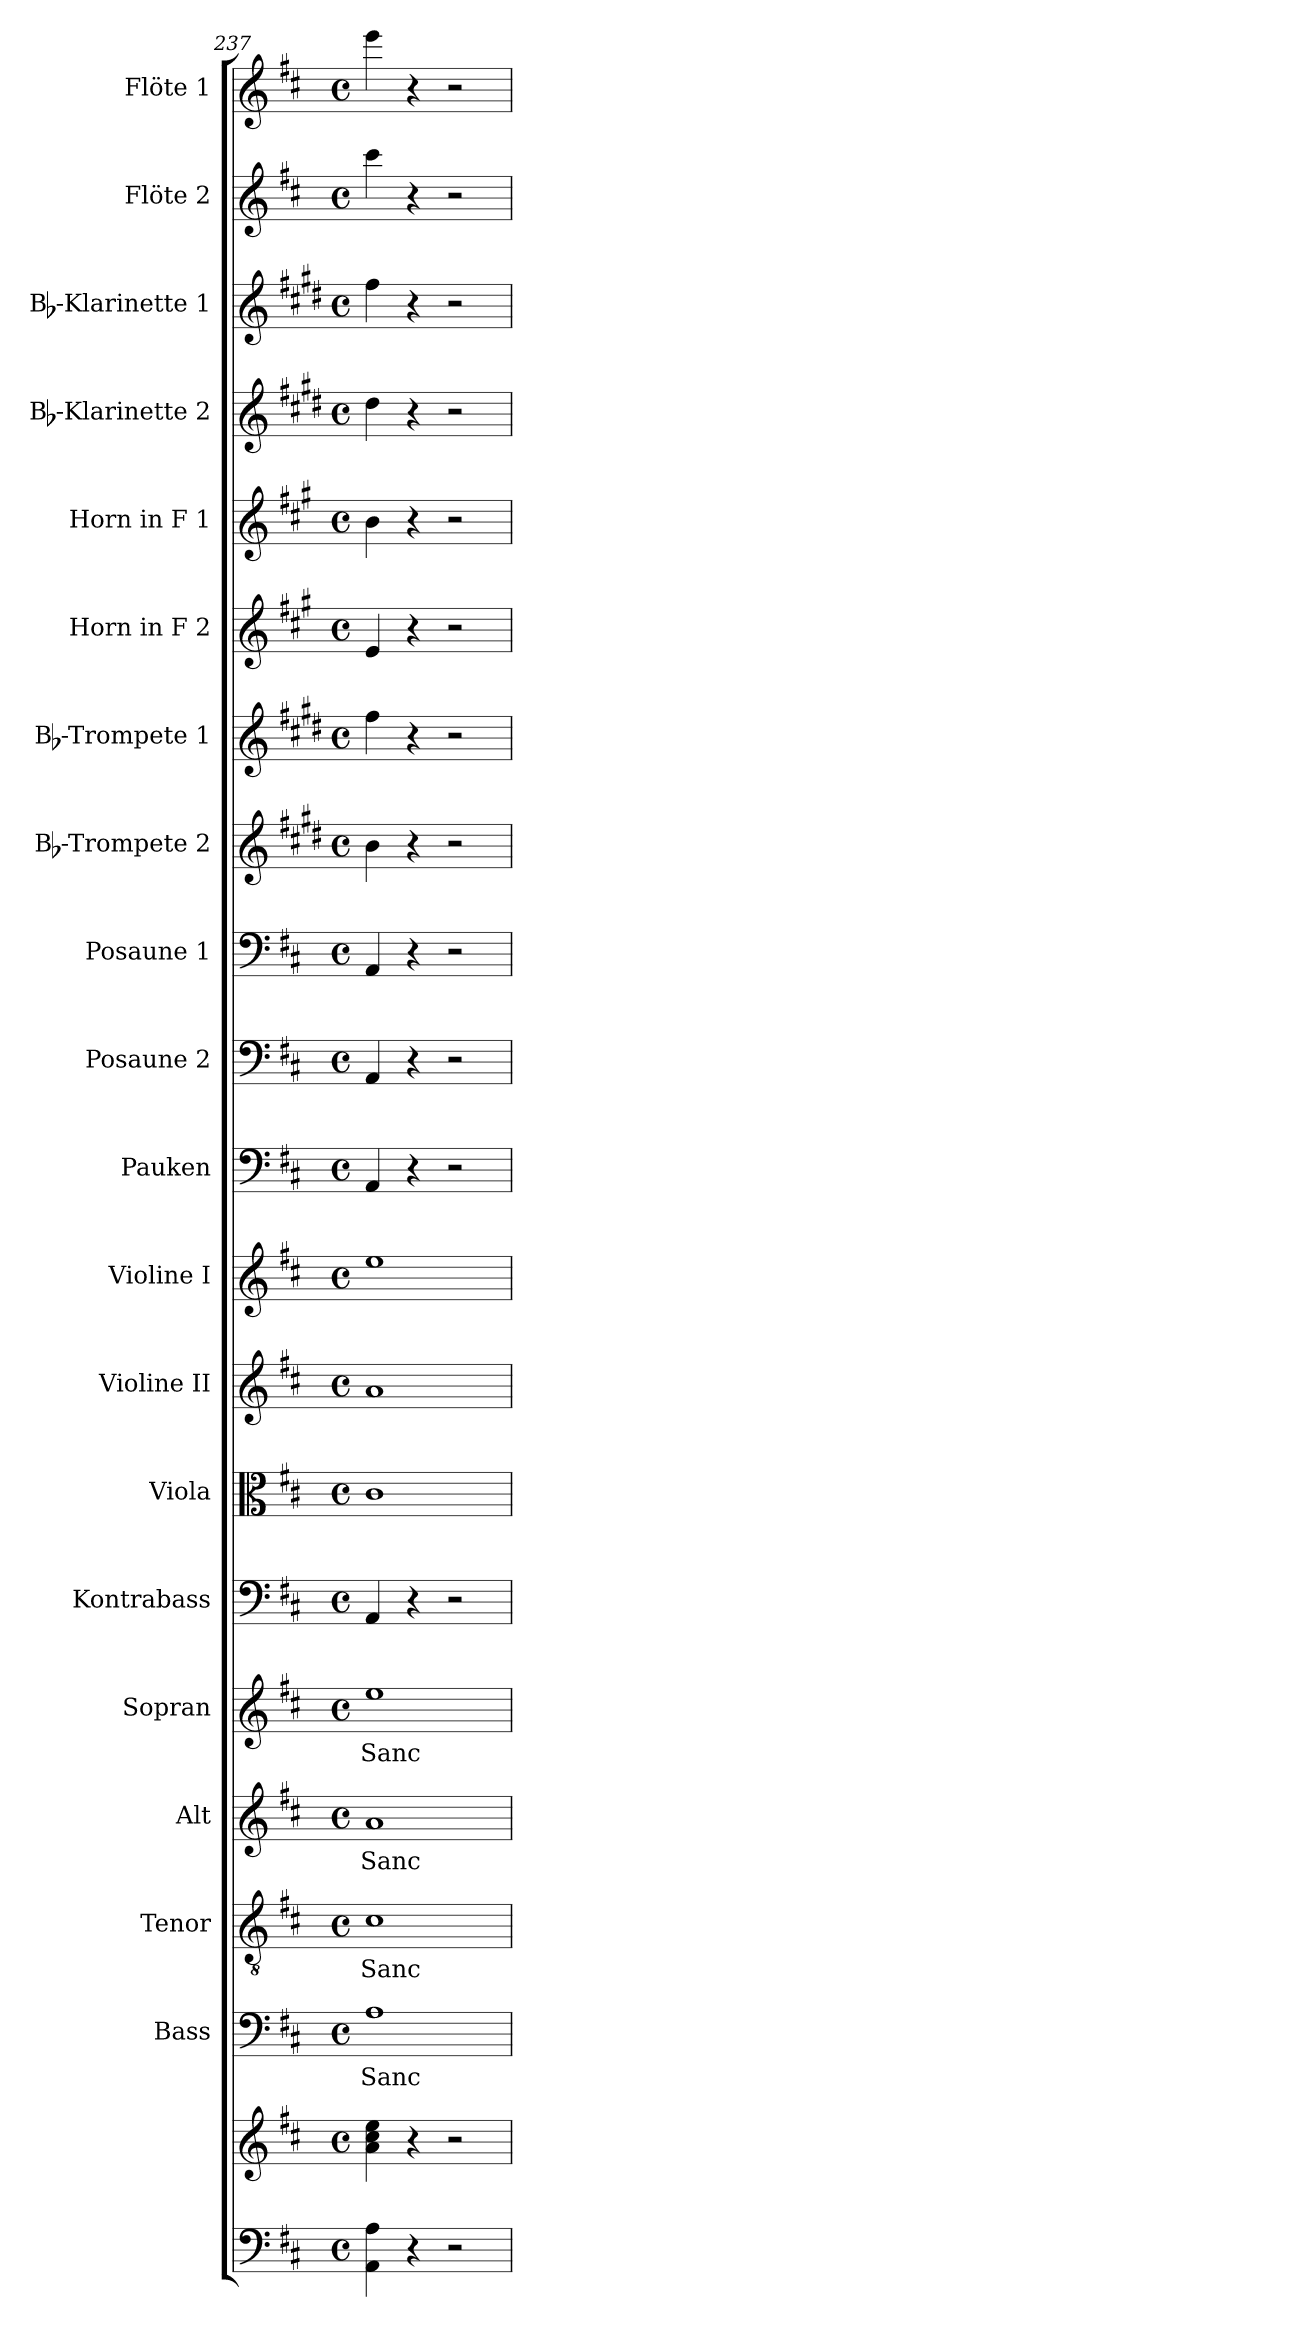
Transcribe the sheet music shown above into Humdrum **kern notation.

**kern	**kern	**kern	**text	**kern	**text	**kern	**text	**kern	**text	**kern	**kern	**kern	**kern	**kern	**kern	**kern	**kern	**kern	**kern	**kern	**kern	**kern	**kern	**kern
*part20	*part20	*part19	*part19	*part18	*part18	*part17	*part17	*part16	*part16	*part15	*part14	*part13	*part12	*part11	*part10	*part9	*part8	*part7	*part6	*part5	*part4	*part3	*part2	*part1
*staff21	*staff20	*staff19	*staff19	*staff18	*staff18	*staff17	*staff17	*staff16	*staff16	*staff15	*staff14	*staff13	*staff12	*staff11	*staff10	*staff9	*staff8	*staff7	*staff6	*staff5	*staff4	*staff3	*staff2	*staff1
*	*	*I"Bass	*	*I"Tenor	*	*I"Alt	*	*I"Sopran	*	*I"Kontrabass	*I"Viola	*I"Violine II	*I"Violine I	*I"Pauken	*I"Posaune 2	*I"Posaune 1	*I"Bb-Trompete 2	*I"Bb-Trompete 1	*I"Horn in F 2	*I"Horn in F 1	*I"Bb-Klarinette 2	*I"Bb-Klarinette 1	*I"Flöte 2	*I"Flöte 1
*	*	*I'B.	*	*I'T.	*	*I'A.	*	*I'S.	*	*I'Kb.	*I'Vla.	*I'Vl. II	*I'Vl. I	*I'Pk.	*I'Pos. 2	*I'Pos. 1	*I'Bb Trp. 2	*I'Bb Trp. 1	*	*	*I'Bb Kl. 2	*I'Bb Kl. 1	*I'Fl. 2	*I'Fl. 1
*clefF4	*clefG2	*clefF4	*	*clefGv2	*	*clefG2	*	*clefG2	*	*clefF4	*clefC3	*clefG2	*clefG2	*clefF4	*clefF4	*clefF4	*clefG2	*clefG2	*clefG2	*clefG2	*clefG2	*clefG2	*clefG2	*clefG2
*	*	*	*	*	*	*	*	*	*	*ITrd7c12	*	*	*	*	*	*	*ITrd1c2	*ITrd1c2	*ITrd4c7	*ITrd4c7	*ITrd1c2	*ITrd1c2	*	*
*k[f#c#]	*k[f#c#]	*k[f#c#]	*	*k[f#c#]	*	*k[f#c#]	*	*k[f#c#]	*	*k[f#c#]	*k[f#c#]	*k[f#c#]	*k[f#c#]	*k[f#c#]	*k[f#c#]	*k[f#c#]	*k[f#c#]	*k[f#c#]	*k[f#c#]	*k[f#c#]	*k[f#c#]	*k[f#c#]	*k[f#c#]	*k[f#c#]
*D:	*D:	*D:	*	*D:	*	*D:	*	*D:	*	*D:	*D:	*D:	*D:	*D:	*D:	*D:	*D:	*D:	*D:	*D:	*D:	*D:	*D:	*D:
*M4/4	*M4/4	*M4/4	*	*M4/4	*	*M4/4	*	*M4/4	*	*M4/4	*M4/4	*M4/4	*M4/4	*M4/4	*M4/4	*M4/4	*M4/4	*M4/4	*M4/4	*M4/4	*M4/4	*M4/4	*M4/4	*M4/4
*met(c)	*met(c)	*met(c)	*	*met(c)	*	*met(c)	*	*met(c)	*	*met(c)	*met(c)	*met(c)	*met(c)	*met(c)	*met(c)	*met(c)	*met(c)	*met(c)	*met(c)	*met(c)	*met(c)	*met(c)	*met(c)	*met(c)
=237	=237	=237	=237	=237	=237	=237	=237	=237	=237	=237	=237	=237	=237	=237	=237	=237	=237	=237	=237	=237	=237	=237	=237	=237
!	!	!	!LO:LY:b	!	!LO:LY:b	!	!LO:LY:b	!	!LO:LY:b	!	!	!	!	!	!	!	!	!	!	!	!	!	!	!
4AA\ 4A\	4a\ 4cc#\ 4ee\	1A	Sanc-	1c#	Sanc-	1a	Sanc-	1ee	Sanc-	4AAA/	1c#	1a	1ee	4AA/	4AA/	4AA/	4a\	4ee\	4A/	4e\	4cc#\	4ee\	4ccc#\	4eee\
4r	4r	.	.	.	.	.	.	.	.	4r	.	.	.	4r	4r	4r	4r	4r	4r	4r	4r	4r	4r	4r
2r	2r	.	.	.	.	.	.	.	.	2r	.	.	.	2r	2r	2r	2r	2r	2r	2r	2r	2r	2r	2r
=	=	=	=	=	=	=	=	=	=	=	=	=	=	=	=	=	=	=	=	=	=	=	=	=
*-	*-	*-	*-	*-	*-	*-	*-	*-	*-	*-	*-	*-	*-	*-	*-	*-	*-	*-	*-	*-	*-	*-	*-	*-
